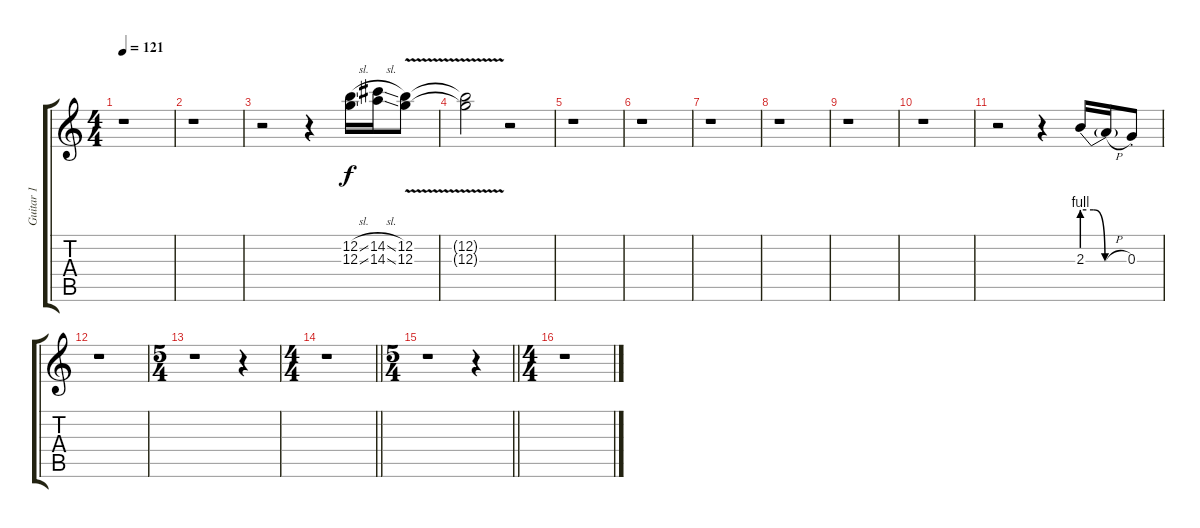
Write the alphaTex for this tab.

\track ("Guitar 1" "Guitar 1") {instrument distortionguitar}
\staff {score tabs}
\tuning (E4 B3 G3 D3 A2 E2) {hide}
\ts (4 4)
\tempo 121
\clef g2
\ks c
r.1{dy f} |
r.1 |
r.2 r.4 (12.2{sl} 12.3{ss}).16 (14.2{sl} 14.3{ss}).16 (12.2{v} 12.3{v}).8 |
(12.2{v t} 12.3{v t}).2 r.2 |
r.1 |
r.1 |
r.1 |
r.1 |
r.1 |
r.1 |
r.2 r.4 2.3{be (custom 0 4 15 4 30 0 60 0)}.16 2.3{h t}.16 0.3{st}.8 |
r.1 |
\ts (5 4)
r.1 r.4 |
\ts (4 4)
\barLineRight lightlight
r.1 |
\ts (5 4)
\barLineRight lightlight
r.1 r.4 |
\ts (4 4)
r.1
